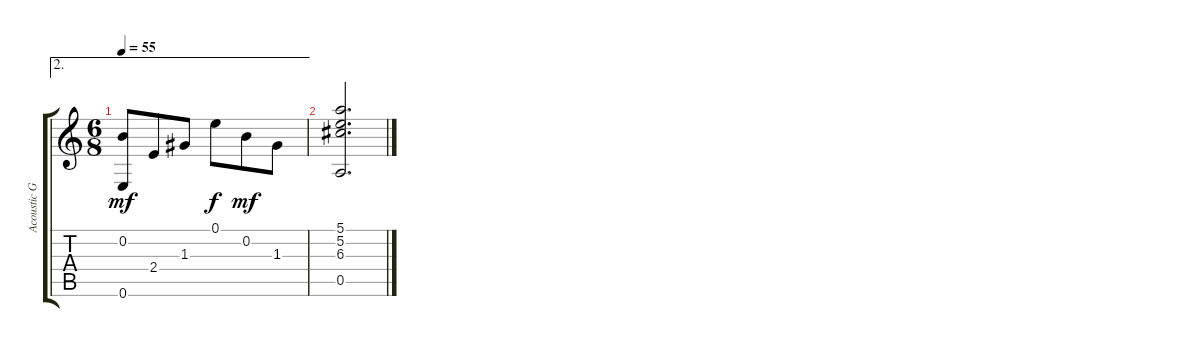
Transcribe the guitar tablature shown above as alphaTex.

\track ("Acoustic Guitar" "Acoustic G") {instrument acousticguitarnylon}
\staff {score tabs}
\tuning (E4 B3 G3 D3 A2 E2) {hide}
\ae 2
\ts (6 8)
\tempo 55
\clef g2
\ks c
(0.2 0.6).8{dy mf} 2.4.8 1.3.8 0.1.8{dy f} 0.2.8{dy mf} 1.3.8 |
(5.1 5.2 6.3 0.5).2{d}
